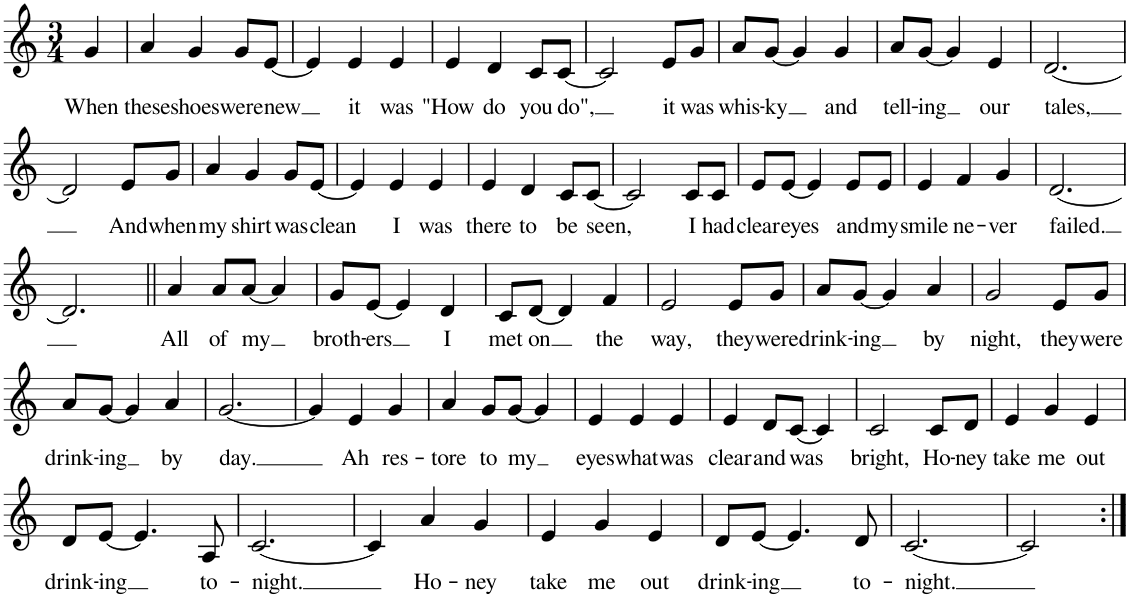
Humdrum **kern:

**kern	**text
*part1	*part1
*staff1	*staff1
*I"Piano	*
*I'Pno	*
*clefG2	*
*k[]	*
*M3/4	*
=1	=1
!	!LO:LY:b
4g/	When
=2	=2
!	!LO:LY:b
4a/	these
!	!LO:LY:b
4g/	shoes
!	!LO:LY:b
8g/L	were
!	!LO:LY:b
[8e/J	new
=3	=3
4e/]	.
!	!LO:LY:b
4e/	it
!	!LO:LY:b
4e/	was
=4	=4
!	!LO:LY:b
4e/	"How
!	!LO:LY:b
4d/	do
!	!LO:LY:b
8c/L	you
!	!LO:LY:b
[8c/J	do",
=5	=5
2c/]	.
!	!LO:LY:b
8e/L	it
!	!LO:LY:b
8g/J	was
=6	=6
!	!LO:LY:b
8a/L	whis-
!	!LO:LY:b
[8g/J	-ky
4g/]	.
!	!LO:LY:b
4g/	and
=7	=7
!	!LO:LY:b
8a/L	tell-
!	!LO:LY:b
[8g/J	-ing
4g/]	.
!	!LO:LY:b
4e/	our
=8	=8
!	!LO:LY:b
[2.d/	tales,
!!LO:LB:g=z
=9	=9
2d/]	.
!	!LO:LY:b
8e/L	And
!	!LO:LY:b
8g/J	when
=10	=10
!	!LO:LY:b
4a/	my
!	!LO:LY:b
4g/	shirt
!	!LO:LY:b
8g/L	was
!	!LO:LY:b
[8e/J	clean
=11	=11
4e/]	.
!	!LO:LY:b
4e/	I
!	!LO:LY:b
4e/	was
=12	=12
!	!LO:LY:b
4e/	there
!	!LO:LY:b
4d/	to
!	!LO:LY:b
8c/L	be
!	!LO:LY:b
[8c/J	seen,
=13	=13
2c/]	.
!	!LO:LY:b
8c/L	I
!	!LO:LY:b
8c/J	had
=14	=14
!	!LO:LY:b
8e/L	clear
!	!LO:LY:b
[8e/J	eyes
4e/]	.
!	!LO:LY:b
8e/L	and
!	!LO:LY:b
8e/J	my
=15	=15
!	!LO:LY:b
4e/	smile
!	!LO:LY:b
4f/	ne-
!	!LO:LY:b
4g/	-ver
=16	=16
!	!LO:LY:b
[2.d/	failed.
!!LO:LB:g=z
=17	=17
2.d/]	.
=18||	=18||
!	!LO:LY:b
4a/	All
!	!LO:LY:b
8a/L	of
!	!LO:LY:b
[8a/J	my
4a/]	.
=19	=19
!	!LO:LY:b
8g/L	broth-
!	!LO:LY:b
[8e/J	-ers
4e/]	.
!	!LO:LY:b
4d/	I
=20	=20
!	!LO:LY:b
8c/L	met
!	!LO:LY:b
[8d/J	on
4d/]	.
!	!LO:LY:b
4f/	the
=21	=21
!	!LO:LY:b
2e/	way,
!	!LO:LY:b
8e/L	they
!	!LO:LY:b
8g/J	were
=22	=22
!	!LO:LY:b
8a/L	drink-
!	!LO:LY:b
[8g/J	-ing
4g/]	.
!	!LO:LY:b
4a/	by
=23	=23
!	!LO:LY:b
2g/	night,
!	!LO:LY:b
8e/L	they
!	!LO:LY:b
8g/J	were
!!LO:LB:g=z
=24	=24
!	!LO:LY:b
8a/L	drink-
!	!LO:LY:b
[8g/J	-ing
4g/]	.
!	!LO:LY:b
4a/	by
=25	=25
!	!LO:LY:b
[2.g/	day.
=26	=26
4g/]	.
!	!LO:LY:b
4e/	Ah
!	!LO:LY:b
4g/	res-
=27	=27
!	!LO:LY:b
4a/	-tore
!	!LO:LY:b
8g/L	to
!	!LO:LY:b
[8g/J	my
4g/]	.
=28	=28
!	!LO:LY:b
4e/	eyes
!	!LO:LY:b
4e/	what
!	!LO:LY:b
4e/	was
=29	=29
!	!LO:LY:b
4e/	clear
!	!LO:LY:b
8d/L	and
!	!LO:LY:b
[8c/J	was
4c/]	.
=30	=30
!	!LO:LY:b
2c/	bright,
!	!LO:LY:b
8c/L	Ho-
!	!LO:LY:b
8d/J	-ney
=31	=31
!	!LO:LY:b
4e/	take
!	!LO:LY:b
4g/	me
!	!LO:LY:b
4e/	out
!!LO:LB:g=z
=32	=32
!	!LO:LY:b
8d/L	drink-
!	!LO:LY:b
[8e/J	-ing
4.e/]	.
!	!LO:LY:b
8A/	to-
=33	=33
!	!LO:LY:b
[2.c/	-night.
=34	=34
4c/]	.
!	!LO:LY:b
4a/	Ho-
!	!LO:LY:b
4g/	-ney
=35	=35
!	!LO:LY:b
4e/	take
!	!LO:LY:b
4g/	me
!	!LO:LY:b
4e/	out
=36	=36
!	!LO:LY:b
8d/L	drink-
!	!LO:LY:b
[8e/J	-ing
4.e/]	.
!	!LO:LY:b
8d/	to-
=37	=37
!	!LO:LY:b
[2.c/	-night.
=38	=38
2c/]	.
=:|!	=:|!
*-	*-
